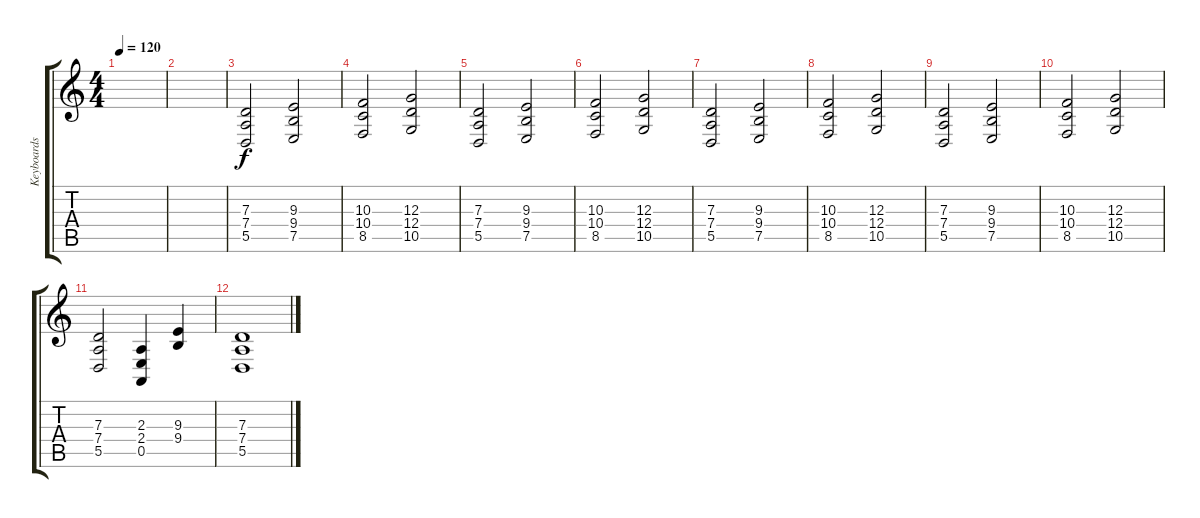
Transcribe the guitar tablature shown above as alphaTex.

\track ("Keyboards" "Keyboards") {instrument stringensemble1}
\staff {score tabs}
\tuning (E4 B3 G3 D3 A2 E2) {hide}
\ts (4 4)
\tempo 120
\clef g2
\ks c
|
|
(7.3 7.4 5.5).2 (9.3 9.4 7.5).2 |
(10.3 10.4 8.5).2 (12.3 12.4 10.5).2 |
(7.3 7.4 5.5).2 (9.3 9.4 7.5).2 |
(10.3 10.4 8.5).2 (12.3 12.4 10.5).2 |
(7.3 7.4 5.5).2 (9.3 9.4 7.5).2 |
(10.3 10.4 8.5).2 (12.3 12.4 10.5).2 |
(7.3 7.4 5.5).2 (9.3 9.4 7.5).2 |
(10.3 10.4 8.5).2 (12.3 12.4 10.5).2 |
(7.3 7.4 5.5).2 (2.3 2.4 0.5).4 (9.3 9.4).4 |
(7.3 7.4 5.5).1
